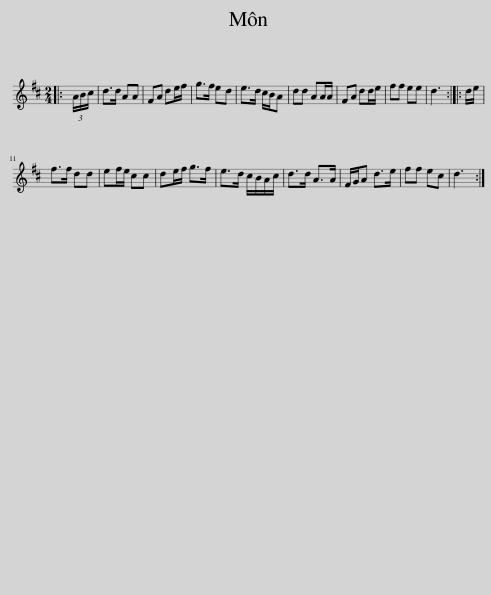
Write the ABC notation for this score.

X:1
L:1/8
M:2/4
I:linebreak $
K:D
V:1 treble
V:1
|: (3A/B/c/ | d>d AA | FA de/f/ | g>f ed | e>d c/B/A | %5
 dd AA/A/ | FA dd/e/ | ff ee | d3 :: d/e/ |$ %10
 f>f dd | ef/e/ cc | de/f/ g>f | e>d c/B/A/c/ | d>d A>A | %15
 F/G/A d>e | ff ec | d3 :| %18
